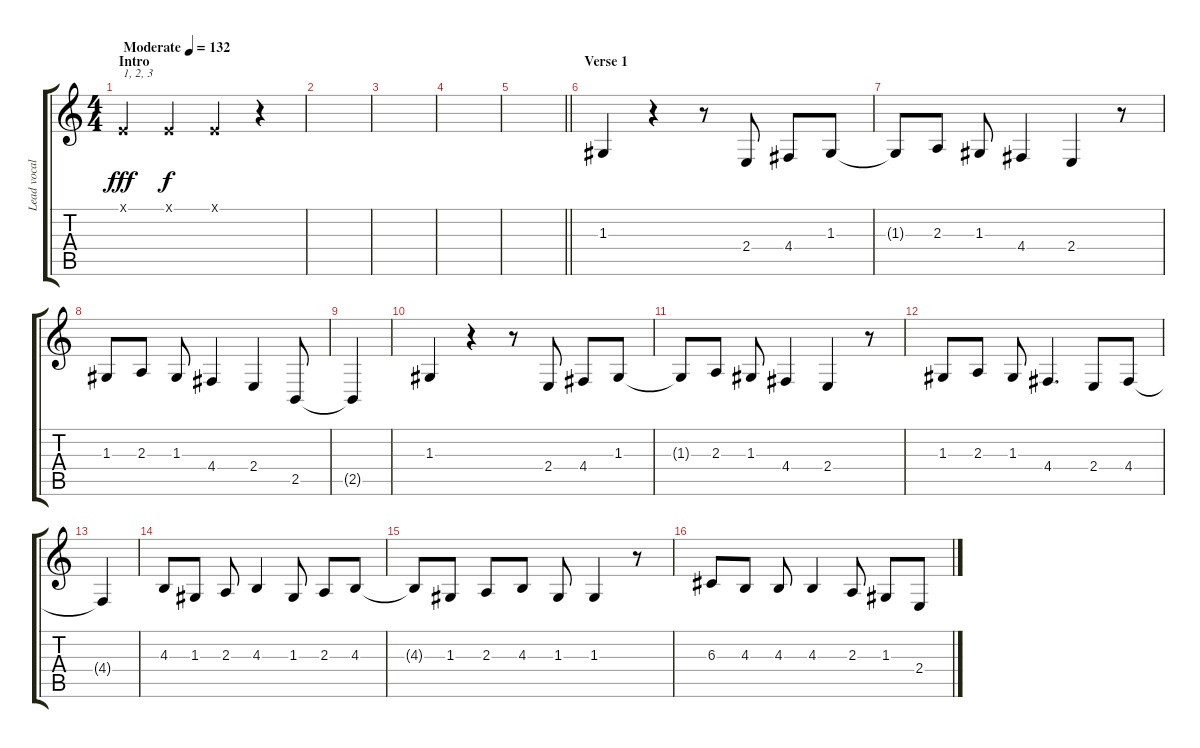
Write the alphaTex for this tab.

\track ("Lead vocals" "Lead vocal") {instrument tenorsax}
\staff {score tabs}
\tuning (E4 B3 G3 D3 A2 E2) {hide}
\ts (4 4)
\section ("" "Intro")
\tempo (132 "Moderate")
\clef g2
\ks c
0.1{x}.4{txt "1, 2, 3" dy fff instrument tenorsax} 0.1{x}.4{dy f} 0.1{x}.4 r.4 |
|
|
|
\barLineRight lightlight
|
\section ("" "Verse 1")
1.3.4 r.4 r.8 2.4.8 4.4.8 1.3.8 |
1.3{t}.8 2.3.8 1.3.8 4.4.4 2.4.4 r.8 |
1.3.8 2.3.8 1.3.8 4.4.4 2.4.4 2.5.8 |
2.5{t}.4 |
1.3.4 r.4 r.8 2.4.8 4.4.8 1.3.8 |
1.3{t}.8 2.3.8 1.3.8 4.4.4 2.4.4 r.8 |
1.3.8 2.3.8 1.3.8 4.4.4{d} 2.4.8 4.4.8 |
4.4{t}.4 |
4.3.8 1.3.8 2.3.8 4.3.4 1.3.8 2.3.8 4.3.8 |
4.3{t}.8 1.3.8 2.3.8 4.3.8 1.3.8 1.3.4 r.8 |
6.3.8 4.3.8 4.3.8 4.3.4 2.3.8 1.3.8 2.4.8
